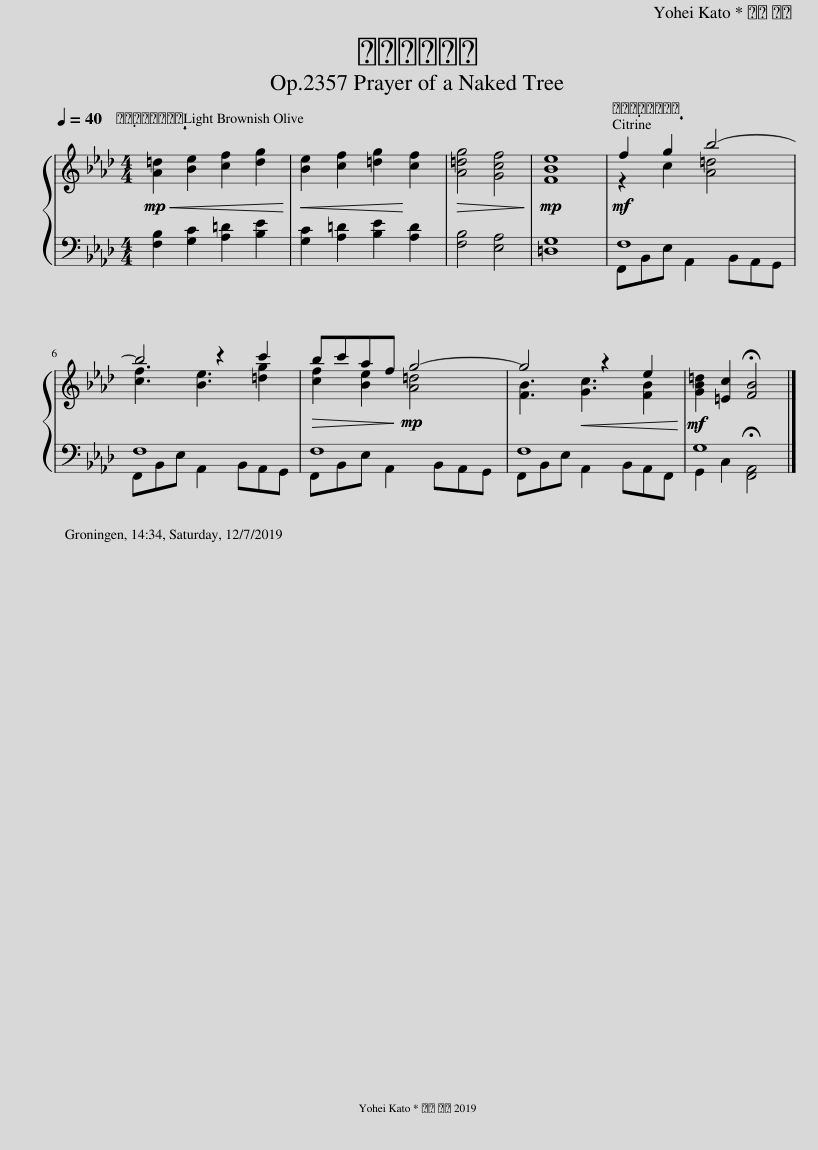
X:1
%%score { ( 1 3 ) | ( 2 4 ) }
L:1/8
Q:1/4=40
M:4/4
I:linebreak $
K:Ab
V:1 treble
V:3 treble
V:2 bass
V:4 bass
V:1
!mp!!<(! [A=d]2 [Be]2 [cf]2 [dg]2!<)! |!<(! [Be]2 [cf]2 [=dg]2 [cf]2!<)! |!>(! [A=dg]4 [Gcf]4!>)! |!mp! [FBe]8 |!mf! z2 c2 [A=d]4 |$ %5
 [cf]3 [Be]3 [=dg]2 |!>(! [cf]2 [Be]2!mp! [A=d]4!>)! | [FB]3!<(! [Gc]3 [FB]2!<)! |!mf! [GB=d]2 [=Ec]2 !fermata![FB]4 |] %9
V:2
 [F,B,]2 [G,C]2 [A,=D]2 [B,E]2 | [G,C]2 [A,=D]2 [B,E]2 [A,D]2 | [F,B,]4 [E,A,]4 | [=D,G,]8 | F,,B,,E, A,,2 B,,A,,G,, |$ %5
 F,,B,,E, A,,2 B,,A,,G,, | F,,B,,E, A,,2 B,,A,,G,, | F,,B,,E, A,,2 B,,A,,F,, | G,,2 C,2 !fermata![F,,A,,]4 |] %9
V:3
 x8 | x8 | x8 | x8 | f2 g2 b4- |$ %5
 b4 z2 c'2 | bc'af g4- | g4 z2 e2 | x8 |] %9
V:4
 x8 | x8 | x8 | x8 | F,8 |$ %5
 F,8 | F,8 | F,8 | G,8 |] %9
